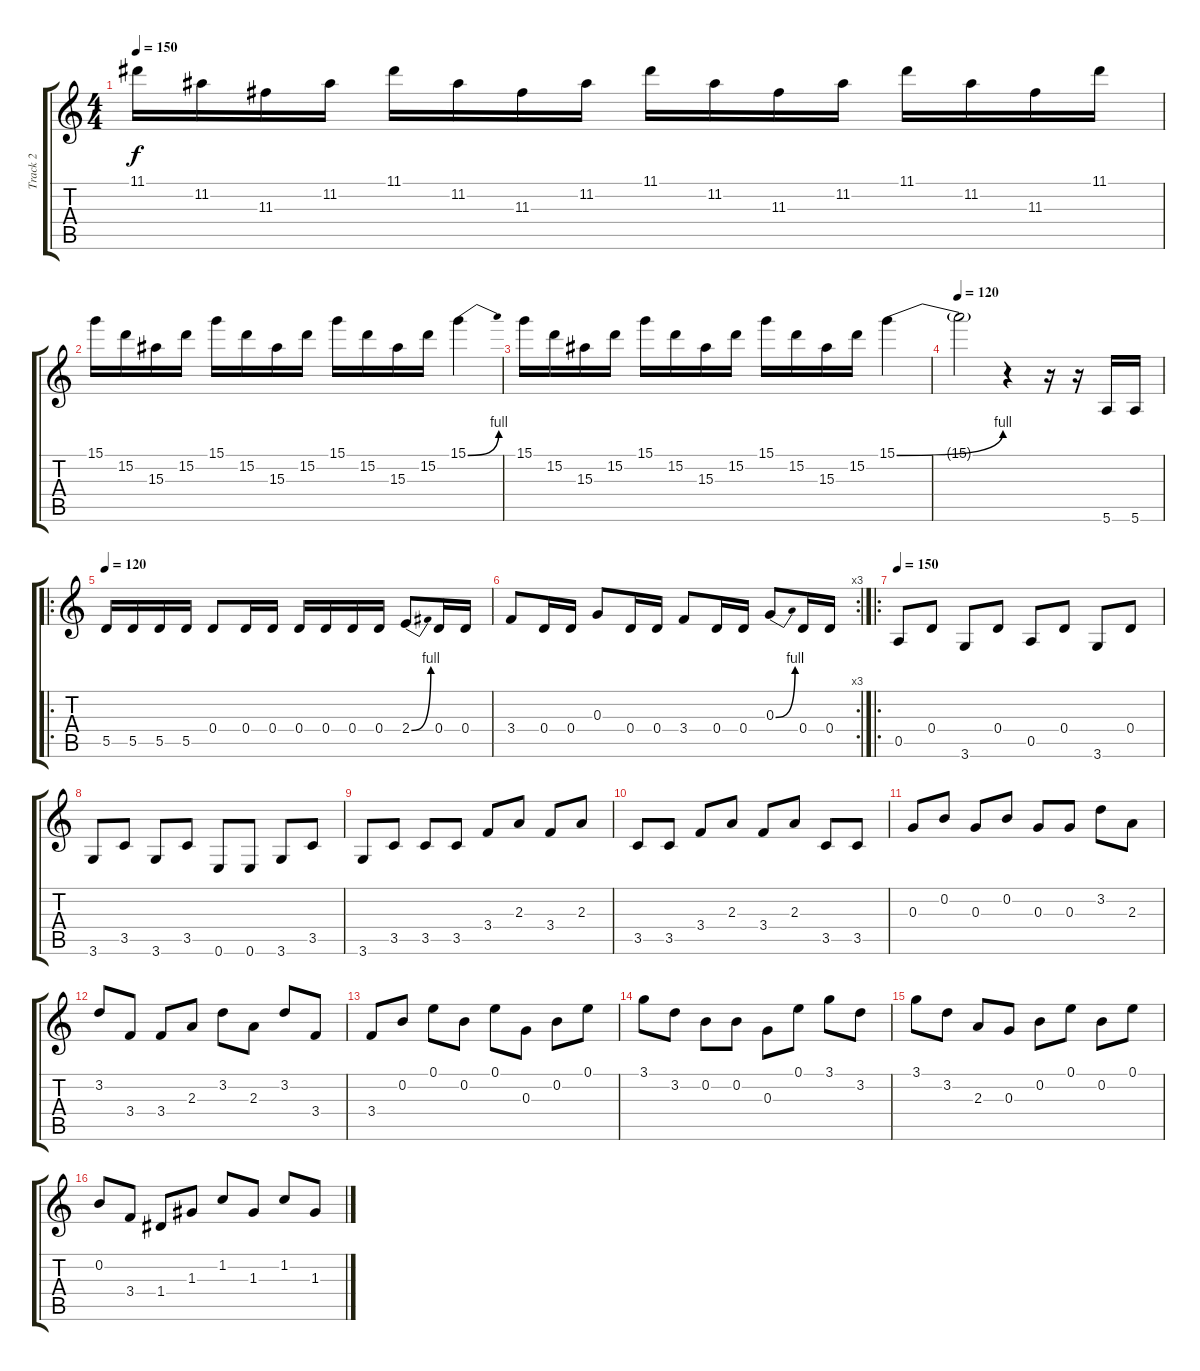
\track ("Track 2" "Track 2") {instrument overdrivenguitar}
\staff {score tabs}
\tuning (E4 B3 G3 D3 A2 E2) {hide}
\ts (4 4)
\tempo 150
\clef g2
\ks c
11.1.16{dy f} 11.2.16 11.3.16 11.2.16 11.1.16 11.2.16 11.3.16 11.2.16 11.1.16 11.2.16 11.3.16 11.2.16 11.1.16 11.2.16 11.3.16 11.1.16 |
15.1.16 15.2.16 15.3.16 15.2.16 15.1.16 15.2.16 15.3.16 15.2.16 15.1.16 15.2.16 15.3.16 15.2.16 15.1{be (bend 0 0 60 4)}.4 |
15.1.16 15.2.16 15.3.16 15.2.16 15.1.16 15.2.16 15.3.16 15.2.16 15.1.16 15.2.16 15.3.16 15.2.16 15.1{be (bend 0 0 60 4)}.4 |
\tempo 120
15.1{t}.2 r.4 r.16 r.16 5.6.16 5.6.16 |
\ro
\tempo 120
5.5.16 5.5.16 5.5.16 5.5.16 0.4.8 0.4.16 0.4.16 0.4.16 0.4.16 0.4.16 0.4.16 2.4{be (bend 0 0 60 4)}.8 0.4.16 0.4.16 |
\rc 3
3.4.8 0.4.16 0.4.16 0.3.8 0.4.16 0.4.16 3.4.8 0.4.16 0.4.16 0.3{be (bend 0 0 60 4)}.8 0.4.16 0.4.16 |
\ro
\tempo 150
0.5.8 0.4.8 3.6.8 0.4.8 0.5.8 0.4.8 3.6.8 0.4.8 |
3.6.8 3.5.8 3.6.8 3.5.8 0.6.8 0.6.8 3.6.8 3.5.8 |
3.6.8 3.5.8 3.5.8 3.5.8 3.4.8 2.3.8 3.4.8 2.3.8 |
3.5.8 3.5.8 3.4.8 2.3.8 3.4.8 2.3.8 3.5.8 3.5.8 |
0.3.8 0.2.8 0.3.8 0.2.8 0.3.8 0.3.8 3.2.8 2.3.8 |
3.2.8 3.4.8 3.4.8 2.3.8 3.2.8 2.3.8 3.2.8 3.4.8 |
3.4.8 0.2.8 0.1.8 0.2.8 0.1.8 0.3.8 0.2.8 0.1.8 |
3.1.8 3.2.8 0.2.8 0.2.8 0.3.8 0.1.8 3.1.8 3.2.8 |
3.1.8 3.2.8 2.3.8 0.3.8 0.2.8 0.1.8 0.2.8 0.1.8 |
0.2.8 3.4.8 1.4.8 1.3.8 1.2.8 1.3.8 1.2.8 1.3.8
